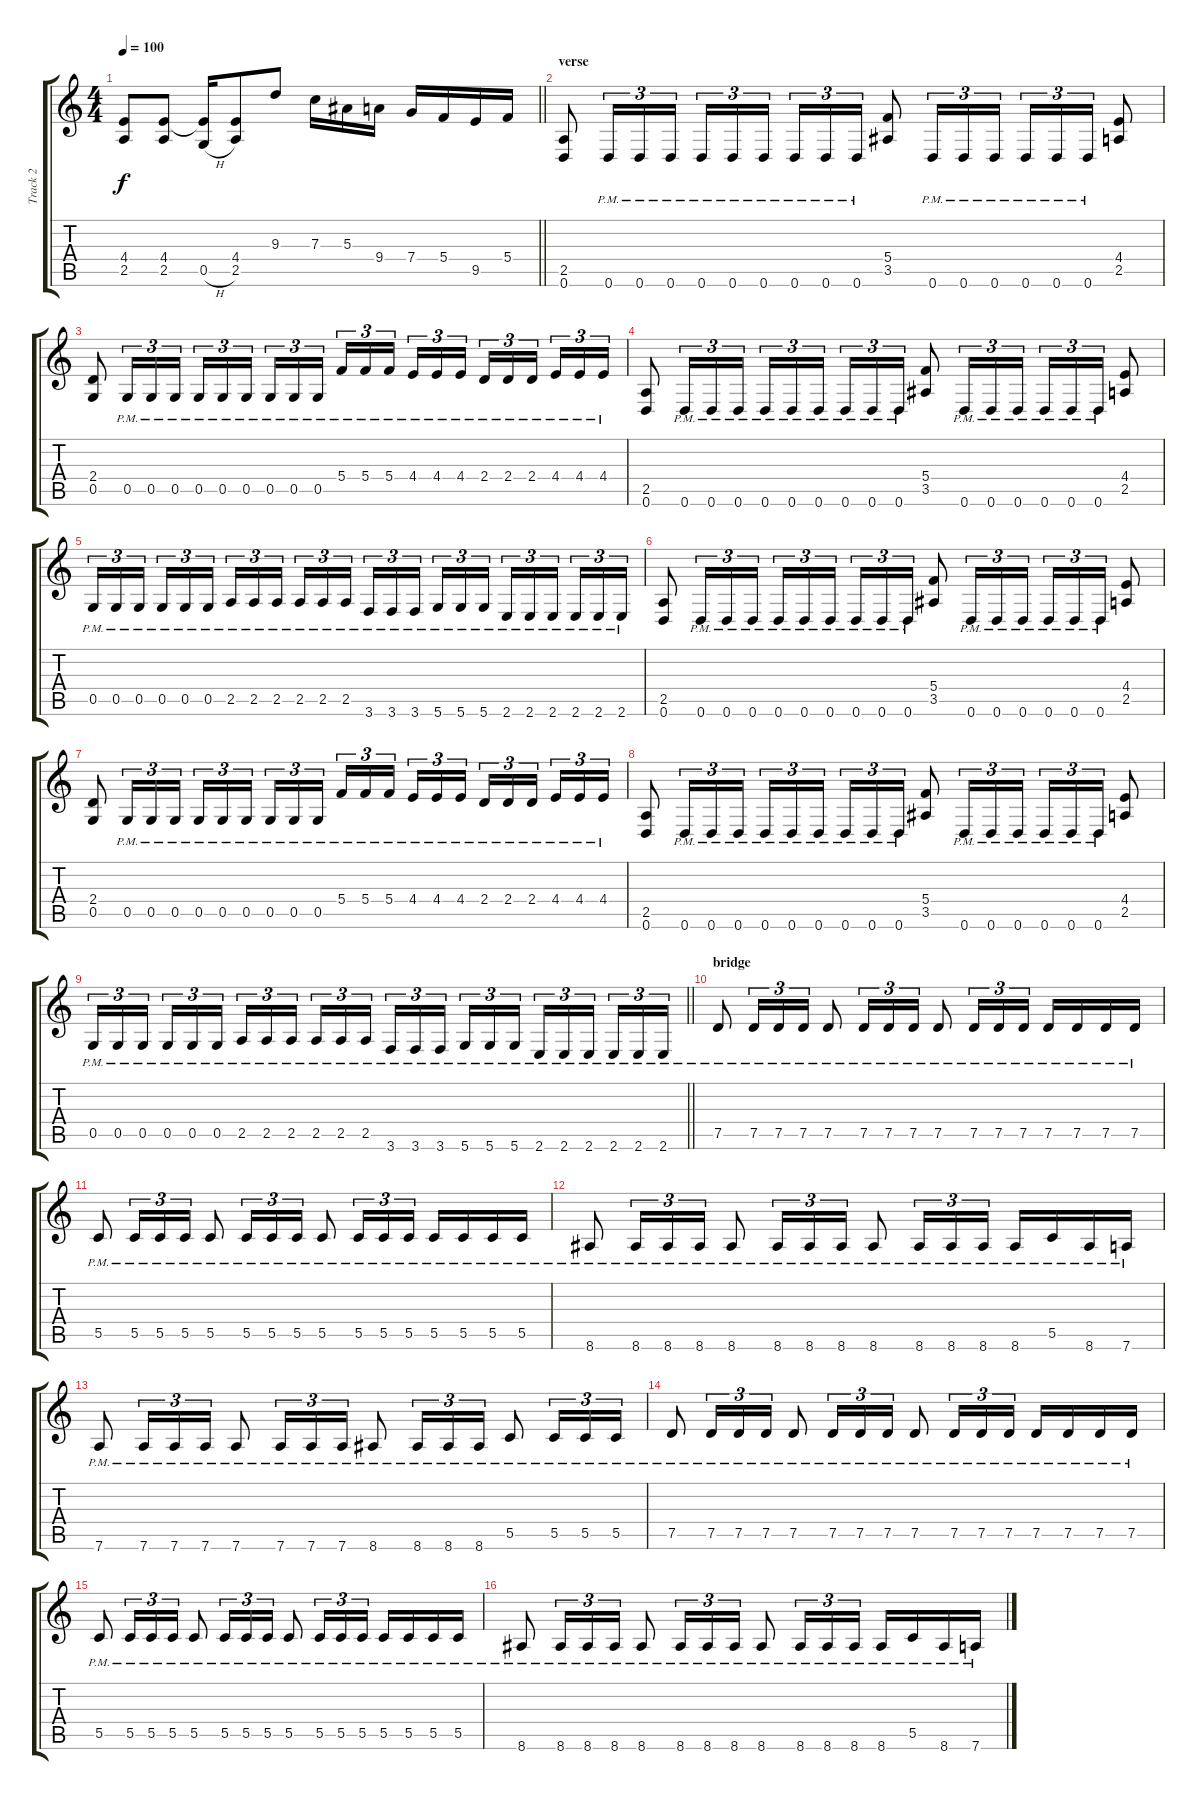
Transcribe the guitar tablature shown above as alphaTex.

\track ("Track 2" "Track 2") {instrument distortionguitar}
\staff {score tabs}
\tuning (D4 A3 F3 C3 G2 D2) {hide}
\ts (4 4)
\tempo 100
\clef g2
\barLineRight lightlight
\ks c
(4.4 2.5).8{dy f} (4.4 2.5).8 (4.4{t} 0.5{h}).16 (4.4 2.5).8 9.3.8 7.3.16 5.3.16 9.4.16 7.4.16 5.4.16 9.5.16 5.4.16 |
\section ("" "verse")
(2.5 0.6).8 0.6{pm}.16{tu (3 2)} 0.6{pm}.16{tu (3 2)} 0.6{pm}.16{tu (3 2)} 0.6{pm}.16{tu (3 2)} 0.6{pm}.16{tu (3 2)} 0.6{pm}.16{tu (3 2) beam splitsecondary} 0.6{pm}.16{tu (3 2)} 0.6{pm}.16{tu (3 2)} 0.6{pm}.16{tu (3 2)} (5.4 3.5).8 0.6{pm}.16{tu (3 2)} 0.6{pm}.16{tu (3 2)} 0.6{pm}.16{tu (3 2)} 0.6{pm}.16{tu (3 2)} 0.6{pm}.16{tu (3 2)} 0.6{pm}.16{tu (3 2)} (4.4 2.5).8 |
(2.4 0.5).8 0.5{pm}.16{tu (3 2)} 0.5{pm}.16{tu (3 2)} 0.5{pm}.16{tu (3 2)} 0.5{pm}.16{tu (3 2)} 0.5{pm}.16{tu (3 2)} 0.5{pm}.16{tu (3 2) beam splitsecondary} 0.5{pm}.16{tu (3 2)} 0.5{pm}.16{tu (3 2)} 0.5{pm}.16{tu (3 2)} 5.4{pm}.16{tu (3 2)} 5.4{pm}.16{tu (3 2)} 5.4{pm}.16{tu (3 2) beam splitsecondary} 4.4{pm}.16{tu (3 2)} 4.4{pm}.16{tu (3 2)} 4.4{pm}.16{tu (3 2)} 2.4{pm}.16{tu (3 2)} 2.4{pm}.16{tu (3 2)} 2.4{pm}.16{tu (3 2) beam splitsecondary} 4.4{pm}.16{tu (3 2)} 4.4{pm}.16{tu (3 2)} 4.4{pm}.16{tu (3 2)} |
(2.5 0.6).8 0.6{pm}.16{tu (3 2)} 0.6{pm}.16{tu (3 2)} 0.6{pm}.16{tu (3 2)} 0.6{pm}.16{tu (3 2)} 0.6{pm}.16{tu (3 2)} 0.6{pm}.16{tu (3 2) beam splitsecondary} 0.6{pm}.16{tu (3 2)} 0.6{pm}.16{tu (3 2)} 0.6{pm}.16{tu (3 2)} (5.4 3.5).8 0.6{pm}.16{tu (3 2)} 0.6{pm}.16{tu (3 2)} 0.6{pm}.16{tu (3 2)} 0.6{pm}.16{tu (3 2)} 0.6{pm}.16{tu (3 2)} 0.6{pm}.16{tu (3 2)} (4.4 2.5).8 |
0.5{pm}.16{tu (3 2)} 0.5{pm}.16{tu (3 2)} 0.5{pm}.16{tu (3 2) beam splitsecondary} 0.5{pm}.16{tu (3 2)} 0.5{pm}.16{tu (3 2)} 0.5{pm}.16{tu (3 2)} 2.5{pm}.16{tu (3 2)} 2.5{pm}.16{tu (3 2)} 2.5{pm}.16{tu (3 2) beam splitsecondary} 2.5{pm}.16{tu (3 2)} 2.5{pm}.16{tu (3 2)} 2.5{pm}.16{tu (3 2)} 3.6{pm}.16{tu (3 2)} 3.6{pm}.16{tu (3 2)} 3.6{pm}.16{tu (3 2) beam splitsecondary} 5.6{pm}.16{tu (3 2)} 5.6{pm}.16{tu (3 2)} 5.6{pm}.16{tu (3 2)} 2.6{pm}.16{tu (3 2)} 2.6{pm}.16{tu (3 2)} 2.6{pm}.16{tu (3 2) beam splitsecondary} 2.6{pm}.16{tu (3 2)} 2.6{pm}.16{tu (3 2)} 2.6{pm}.16{tu (3 2)} |
(2.5 0.6).8 0.6{pm}.16{tu (3 2)} 0.6{pm}.16{tu (3 2)} 0.6{pm}.16{tu (3 2)} 0.6{pm}.16{tu (3 2)} 0.6{pm}.16{tu (3 2)} 0.6{pm}.16{tu (3 2) beam splitsecondary} 0.6{pm}.16{tu (3 2)} 0.6{pm}.16{tu (3 2)} 0.6{pm}.16{tu (3 2)} (5.4 3.5).8 0.6{pm}.16{tu (3 2)} 0.6{pm}.16{tu (3 2)} 0.6{pm}.16{tu (3 2)} 0.6{pm}.16{tu (3 2)} 0.6{pm}.16{tu (3 2)} 0.6{pm}.16{tu (3 2)} (4.4 2.5).8 |
(2.4 0.5).8 0.5{pm}.16{tu (3 2)} 0.5{pm}.16{tu (3 2)} 0.5{pm}.16{tu (3 2)} 0.5{pm}.16{tu (3 2)} 0.5{pm}.16{tu (3 2)} 0.5{pm}.16{tu (3 2) beam splitsecondary} 0.5{pm}.16{tu (3 2)} 0.5{pm}.16{tu (3 2)} 0.5{pm}.16{tu (3 2)} 5.4{pm}.16{tu (3 2)} 5.4{pm}.16{tu (3 2)} 5.4{pm}.16{tu (3 2) beam splitsecondary} 4.4{pm}.16{tu (3 2)} 4.4{pm}.16{tu (3 2)} 4.4{pm}.16{tu (3 2)} 2.4{pm}.16{tu (3 2)} 2.4{pm}.16{tu (3 2)} 2.4{pm}.16{tu (3 2) beam splitsecondary} 4.4{pm}.16{tu (3 2)} 4.4{pm}.16{tu (3 2)} 4.4{pm}.16{tu (3 2)} |
(2.5 0.6).8 0.6{pm}.16{tu (3 2)} 0.6{pm}.16{tu (3 2)} 0.6{pm}.16{tu (3 2)} 0.6{pm}.16{tu (3 2)} 0.6{pm}.16{tu (3 2)} 0.6{pm}.16{tu (3 2) beam splitsecondary} 0.6{pm}.16{tu (3 2)} 0.6{pm}.16{tu (3 2)} 0.6{pm}.16{tu (3 2)} (5.4 3.5).8 0.6{pm}.16{tu (3 2)} 0.6{pm}.16{tu (3 2)} 0.6{pm}.16{tu (3 2)} 0.6{pm}.16{tu (3 2)} 0.6{pm}.16{tu (3 2)} 0.6{pm}.16{tu (3 2)} (4.4 2.5).8 |
\barLineRight lightlight
0.5{pm}.16{tu (3 2)} 0.5{pm}.16{tu (3 2)} 0.5{pm}.16{tu (3 2) beam splitsecondary} 0.5{pm}.16{tu (3 2)} 0.5{pm}.16{tu (3 2)} 0.5{pm}.16{tu (3 2)} 2.5{pm}.16{tu (3 2)} 2.5{pm}.16{tu (3 2)} 2.5{pm}.16{tu (3 2) beam splitsecondary} 2.5{pm}.16{tu (3 2)} 2.5{pm}.16{tu (3 2)} 2.5{pm}.16{tu (3 2)} 3.6{pm}.16{tu (3 2)} 3.6{pm}.16{tu (3 2)} 3.6{pm}.16{tu (3 2) beam splitsecondary} 5.6{pm}.16{tu (3 2)} 5.6{pm}.16{tu (3 2)} 5.6{pm}.16{tu (3 2)} 2.6{pm}.16{tu (3 2)} 2.6{pm}.16{tu (3 2)} 2.6{pm}.16{tu (3 2) beam splitsecondary} 2.6{pm}.16{tu (3 2)} 2.6{pm}.16{tu (3 2)} 2.6{pm}.16{tu (3 2)} |
\section ("" "bridge")
7.5{pm}.8 7.5{pm}.16{tu (3 2)} 7.5{pm}.16{tu (3 2)} 7.5{pm}.16{tu (3 2)} 7.5{pm}.8 7.5{pm}.16{tu (3 2)} 7.5{pm}.16{tu (3 2)} 7.5{pm}.16{tu (3 2)} 7.5{pm}.8 7.5{pm}.16{tu (3 2)} 7.5{pm}.16{tu (3 2)} 7.5{pm}.16{tu (3 2)} 7.5{pm}.16 7.5{pm}.16 7.5{pm}.16 7.5{pm}.16 |
5.5{pm}.8 5.5{pm}.16{tu (3 2)} 5.5{pm}.16{tu (3 2)} 5.5{pm}.16{tu (3 2)} 5.5{pm}.8 5.5{pm}.16{tu (3 2)} 5.5{pm}.16{tu (3 2)} 5.5{pm}.16{tu (3 2)} 5.5{pm}.8 5.5{pm}.16{tu (3 2)} 5.5{pm}.16{tu (3 2)} 5.5{pm}.16{tu (3 2)} 5.5{pm}.16 5.5{pm}.16 5.5{pm}.16 5.5{pm}.16 |
8.6{pm}.8 8.6{pm}.16{tu (3 2)} 8.6{pm}.16{tu (3 2)} 8.6{pm}.16{tu (3 2)} 8.6{pm}.8 8.6{pm}.16{tu (3 2)} 8.6{pm}.16{tu (3 2)} 8.6{pm}.16{tu (3 2)} 8.6{pm}.8 8.6{pm}.16{tu (3 2)} 8.6{pm}.16{tu (3 2)} 8.6{pm}.16{tu (3 2)} 8.6{pm}.16 5.5{pm}.16 8.6{pm}.16 7.6{pm}.16 |
7.6{pm}.8 7.6{pm}.16{tu (3 2)} 7.6{pm}.16{tu (3 2)} 7.6{pm}.16{tu (3 2)} 7.6{pm}.8 7.6{pm}.16{tu (3 2)} 7.6{pm}.16{tu (3 2)} 7.6{pm}.16{tu (3 2)} 8.6{pm}.8 8.6{pm}.16{tu (3 2)} 8.6{pm}.16{tu (3 2)} 8.6{pm}.16{tu (3 2)} 5.5{pm}.8 5.5{pm}.16{tu (3 2)} 5.5{pm}.16{tu (3 2)} 5.5{pm}.16{tu (3 2)} |
7.5{pm}.8 7.5{pm}.16{tu (3 2)} 7.5{pm}.16{tu (3 2)} 7.5{pm}.16{tu (3 2)} 7.5{pm}.8 7.5{pm}.16{tu (3 2)} 7.5{pm}.16{tu (3 2)} 7.5{pm}.16{tu (3 2)} 7.5{pm}.8 7.5{pm}.16{tu (3 2)} 7.5{pm}.16{tu (3 2)} 7.5{pm}.16{tu (3 2)} 7.5{pm}.16 7.5{pm}.16 7.5{pm}.16 7.5{pm}.16 |
5.5{pm}.8 5.5{pm}.16{tu (3 2)} 5.5{pm}.16{tu (3 2)} 5.5{pm}.16{tu (3 2)} 5.5{pm}.8 5.5{pm}.16{tu (3 2)} 5.5{pm}.16{tu (3 2)} 5.5{pm}.16{tu (3 2)} 5.5{pm}.8 5.5{pm}.16{tu (3 2)} 5.5{pm}.16{tu (3 2)} 5.5{pm}.16{tu (3 2)} 5.5{pm}.16 5.5{pm}.16 5.5{pm}.16 5.5{pm}.16 |
8.6{pm}.8 8.6{pm}.16{tu (3 2)} 8.6{pm}.16{tu (3 2)} 8.6{pm}.16{tu (3 2)} 8.6{pm}.8 8.6{pm}.16{tu (3 2)} 8.6{pm}.16{tu (3 2)} 8.6{pm}.16{tu (3 2)} 8.6{pm}.8 8.6{pm}.16{tu (3 2)} 8.6{pm}.16{tu (3 2)} 8.6{pm}.16{tu (3 2)} 8.6{pm}.16 5.5{pm}.16 8.6{pm}.16 7.6{pm}.16
